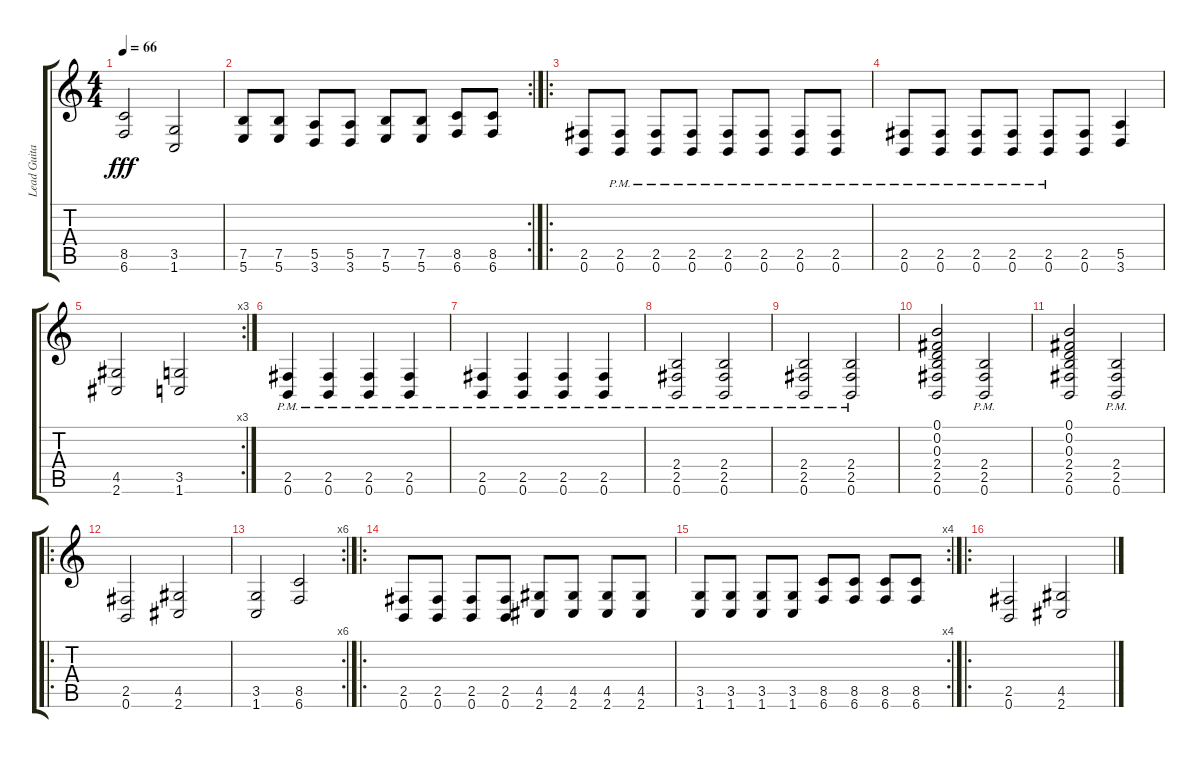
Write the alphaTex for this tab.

\track ("Lead Guitar" "Lead Guita") {instrument distortionguitar}
\staff {score tabs}
\tuning (B3 Gb3 D3 A2 E2 B1) {hide}
\ts (4 4)
\tempo 66
\clef g2
\ks c
(8.5 6.6).2{dy fff} (3.5 1.6).2 |
\rc 2
(7.5 5.6).8 (7.5 5.6).8 (5.5 3.6).8 (5.5 3.6).8 (7.5 5.6).8 (7.5 5.6).8 (8.5 6.6).8 (8.5 6.6).8 |
\ro
(2.5 0.6).8 (2.5{pm} 0.6{pm}).8 (2.5{pm} 0.6{pm}).8 (2.5{pm} 0.6{pm}).8 (2.5{pm} 0.6{pm}).8 (2.5{pm} 0.6{pm}).8 (2.5{pm} 0.6{pm}).8 (2.5{pm} 0.6{pm}).8 |
(2.5{pm} 0.6{pm}).8 (2.5{pm} 0.6{pm}).8 (2.5{pm} 0.6{pm}).8 (2.5{pm} 0.6{pm}).8 (2.5{pm} 0.6{pm}).8 (2.5 0.6).8 (5.5 3.6).4 |
\rc 3
(4.5 2.6).2 (3.5 1.6).2 |
(2.5{pm} 0.6{pm}).4 (2.5{pm} 0.6{pm}).4 (2.5{pm} 0.6{pm}).4 (2.5{pm} 0.6{pm}).4 |
(2.5{pm} 0.6{pm}).4 (2.5{pm} 0.6{pm}).4 (2.5{pm} 0.6{pm}).4 (2.5{pm} 0.6{pm}).4 |
(2.4{pm} 2.5{pm} 0.6{pm}).2 (2.4{pm} 2.5{pm} 0.6{pm}).2 |
(2.4{pm} 2.5{pm} 0.6{pm}).2 (2.4{pm} 2.5{pm} 0.6{pm}).2 |
(0.1 0.2 0.3 2.4 2.5 0.6).2 (2.4{pm} 2.5{pm} 0.6{pm}).2 |
(0.1 0.2 0.3 2.4 2.5 0.6).2 (2.4{pm} 2.5{pm} 0.6{pm}).2 |
\ro
(2.5 0.6).2 (4.5 2.6).2 |
\rc 6
(3.5 1.6).2 (8.5 6.6).2 |
\ro
(2.5 0.6).8 (2.5 0.6).8 (2.5 0.6).8 (2.5 0.6).8 (4.5 2.6).8 (4.5 2.6).8 (4.5 2.6).8 (4.5 2.6).8 |
\rc 4
(3.5 1.6).8 (3.5 1.6).8 (3.5 1.6).8 (3.5 1.6).8 (8.5 6.6).8 (8.5 6.6).8 (8.5 6.6).8 (8.5 6.6).8 |
\ro
(2.5 0.6).2 (4.5 2.6).2
